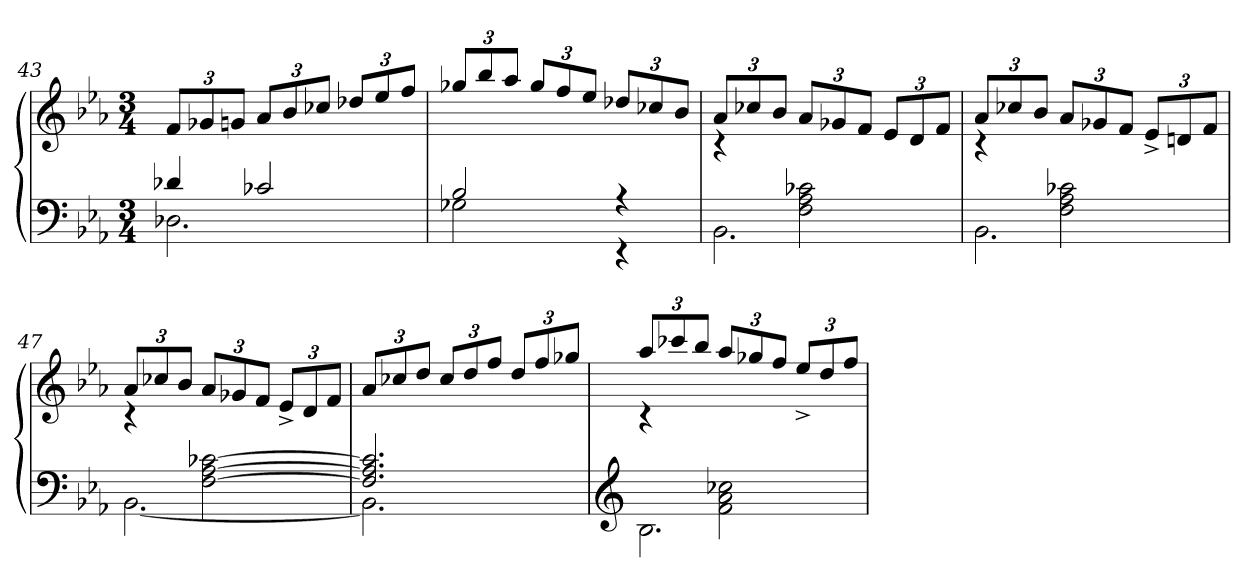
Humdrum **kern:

**kern	**kern
*part1	*part1
*staff2	*staff1
!!LO:PB:g=z
*clefF4	*clefG2
*k[b-e-a-]	*k[b-e-a-]
*E-:	*E-:
*M3/4	*M3/4
=43	=43
*^	*
*	*	*Xbrackettup
4d-X/	2.D-X\	12f/L
.	.	12g-X/
.	.	12gn/J
2c-X/	.	12a-/L
.	.	12b-/
.	.	12cc-X/J
.	.	12dd-X/L
.	.	12ee-/
.	.	12ff/J
=44	=44	=44
2B-/	2G-X\	12gg-X/L
.	.	12bb-/
.	.	12aa-/J
.	.	12gg-/L
.	.	12ff/
.	.	12ee-/J
4r	4rEE	12dd-X/L
.	.	12cc-X/
.	.	12b-/J
=45	=45	=45
*	*	*^
4ryy	2.BB-\	12a-/L	4rc
.	.	12cc-X/	.
.	.	12b-/J	.
2F\ 2A-\ 2c-X\	.	12a-/L	2ryy
.	.	12g-X/	.
.	.	12f/J	.
.	.	12e-/L	.
.	.	12d/	.
.	.	12f/J	.
!!LO:LB:g=z	!!
=46	=46	=46	=46
4ryy	2.BB-\	12a-/L	4rc
.	.	12cc-X/	.
.	.	12b-/J	.
2F\ 2A-\ 2c-X\	.	12a-/L	2ryy
.	.	12g-X/	.
.	.	12f/J	.
.	.	12e-^>/L	.
.	.	12dni/	.
.	.	12f/J	.
!!LO:LB:g=z	!!
=47	=47	=47	=47
4ryy	[2.BB-\	12a-/L	4rc
.	.	12cc-X/	.
.	.	12b-/J	.
[<2F\ [<2A-\ [<2c-X\	.	12a-/L	2ryy
.	.	12g-X/	.
.	.	12f/J	.
.	.	12e-^>/L	.
.	.	12d/	.
.	.	12f/J	.
*	*	*v	*v
=48	=48	=48
2.F/] 2.A-/] 2.c-/]	2.BB-\]	12a-/L
.	.	12cc-X/
.	.	12dd/J
.	.	12cc-/L
.	.	12dd/
.	.	12ff/J
.	.	12dd/L
.	.	12ff/
.	.	12gg-X/J
=49	=49	=49
*clefG2	*	*
*	*	*^
4ryy	2.B-\	12aa-/L	4rc
.	.	12ccc-X/	.
.	.	12bb-/J	.
2f\ 2a-\ 2cc-X\	.	12aa-/L	2ryy
.	.	12gg-X/	.
.	.	12ff/J	.
.	.	12ee-^>/L	.
.	.	12dd/	.
.	.	12ff/J	.
*v	*v	*	*
*	*v	*v
=	=
*-	*-
